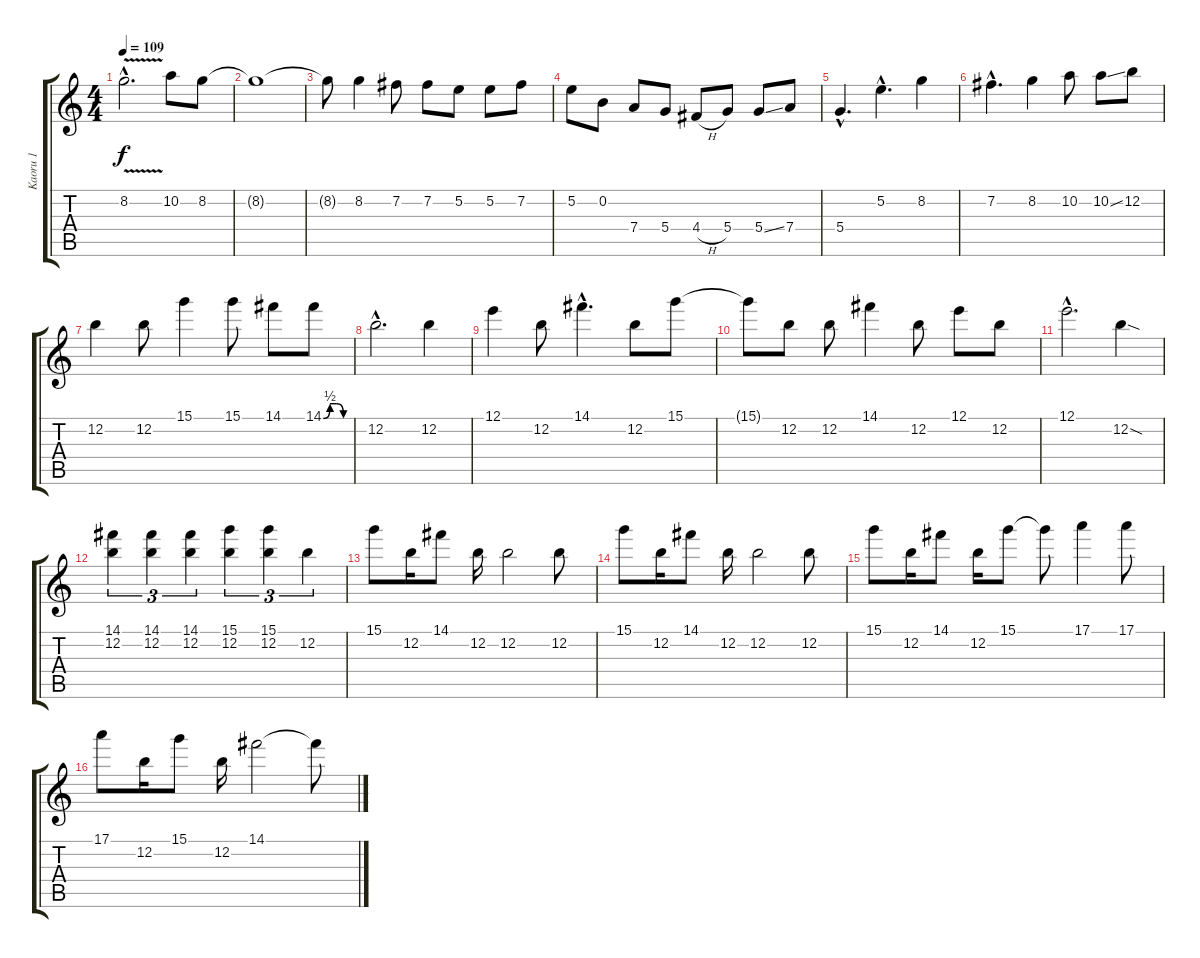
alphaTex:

\track ("Kaoru 1" "Kaoru 1") {instrument distortionguitar}
\staff {score tabs}
\tuning (E4 B3 G3 D3 A2 E2) {hide}
\ts (4 4)
\tempo 109
\clef g2
\ks c
8.2{v hac}.2{d dy f} 10.2.8 8.2.8 |
8.2{t}.1 |
8.2{t}.8 8.2.4 7.2.8 7.2.8 5.2.8 5.2.8 7.2.8 |
5.2.8 0.2.8 7.4.8 5.4.8 4.4{h}.8 5.4.8 5.4{ss}.8 7.4.8 |
5.4{hac}.4{d} 5.2{hac}.4{d} 8.2.4 |
7.2{hac}.4{d} 8.2.4 10.2.8 10.2{ss}.8 12.2.8 |
12.2.4 12.2.8 15.1.4 15.1.8 14.1.8 14.1{be (custom 0 0 15 2 30 2 45 0 60 0)}.8 |
12.2{hac}.2{d} 12.2.4 |
12.1.4 12.2.8 14.1{hac}.4{d} 12.2.8 15.1.8 |
15.1{t}.8 12.2.8 12.2.8 14.1.4 12.2.8 12.1.8 12.2.8 |
12.1{hac}.2{d} 12.2{sod}.4 |
(14.1 12.2).4{tu (3 2)} (14.1 12.2).4{tu (3 2)} (14.1 12.2).4{tu (3 2)} (15.1 12.2).4{tu (3 2)} (15.1 12.2).4{tu (3 2)} 12.2.4{tu (3 2)} |
15.1.8 12.2.16 14.1.8 12.2.16 12.2.2 12.2.8 |
15.1.8 12.2.16 14.1.8 12.2.16 12.2.2 12.2.8 |
15.1.8 12.2.16 14.1.8 12.2.16 15.1.8 15.1{t}.8 17.1.4 17.1.8 |
17.1.8 12.2.16 15.1.8 12.2.16 14.1.2 14.1{t}.8
